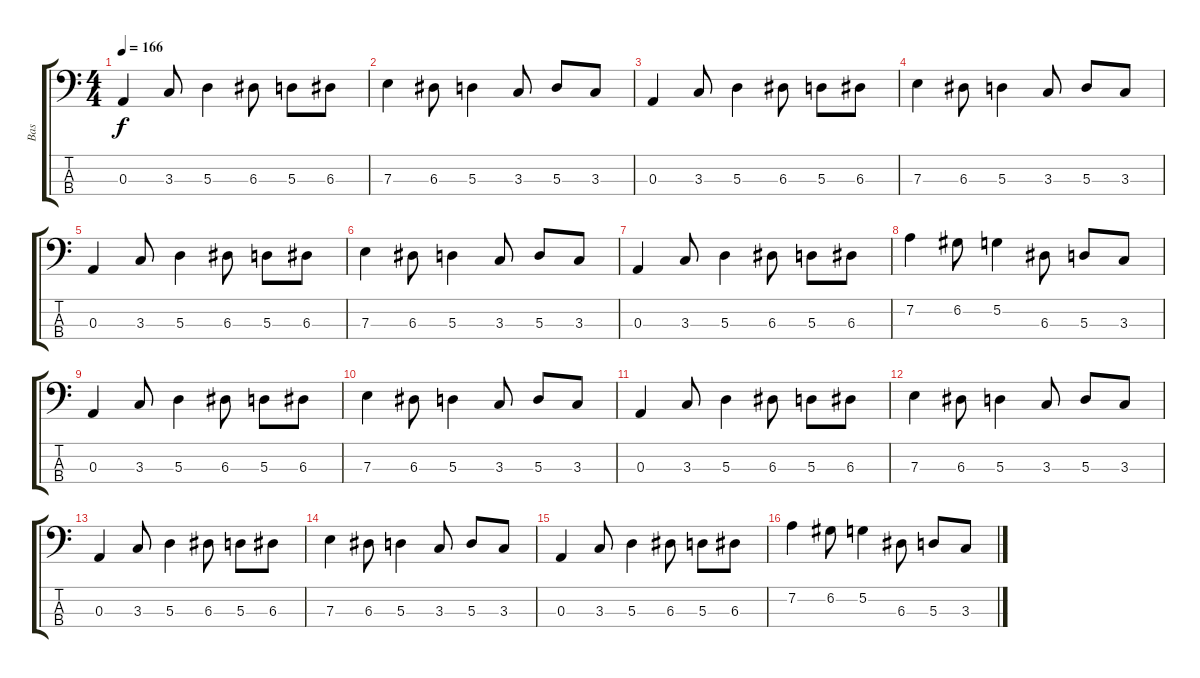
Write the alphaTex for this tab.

\track ("Bas" "Bas") {instrument electricbassfinger}
\staff {score tabs}
\tuning (G2 D2 A1 E1) {hide}
\ts (4 4)
\tempo 166
\clef f4
\ks c
0.3.4{dy f} 3.3.8 5.3.4 6.3.8 5.3.8 6.3.8 |
7.3.4 6.3.8 5.3.4 3.3.8 5.3.8 3.3.8 |
0.3.4 3.3.8 5.3.4 6.3.8 5.3.8 6.3.8 |
7.3.4 6.3.8 5.3.4 3.3.8 5.3.8 3.3.8 |
0.3.4 3.3.8 5.3.4 6.3.8 5.3.8 6.3.8 |
7.3.4 6.3.8 5.3.4 3.3.8 5.3.8 3.3.8 |
0.3.4 3.3.8 5.3.4 6.3.8 5.3.8 6.3.8 |
7.2.4 6.2.8 5.2.4 6.3.8 5.3.8 3.3.8 |
0.3.4 3.3.8 5.3.4 6.3.8 5.3.8 6.3.8 |
7.3.4 6.3.8 5.3.4 3.3.8 5.3.8 3.3.8 |
0.3.4 3.3.8 5.3.4 6.3.8 5.3.8 6.3.8 |
7.3.4 6.3.8 5.3.4 3.3.8 5.3.8 3.3.8 |
0.3.4 3.3.8 5.3.4 6.3.8 5.3.8 6.3.8 |
7.3.4 6.3.8 5.3.4 3.3.8 5.3.8 3.3.8 |
0.3.4 3.3.8 5.3.4 6.3.8 5.3.8 6.3.8 |
7.2.4 6.2.8 5.2.4 6.3.8 5.3.8 3.3.8
